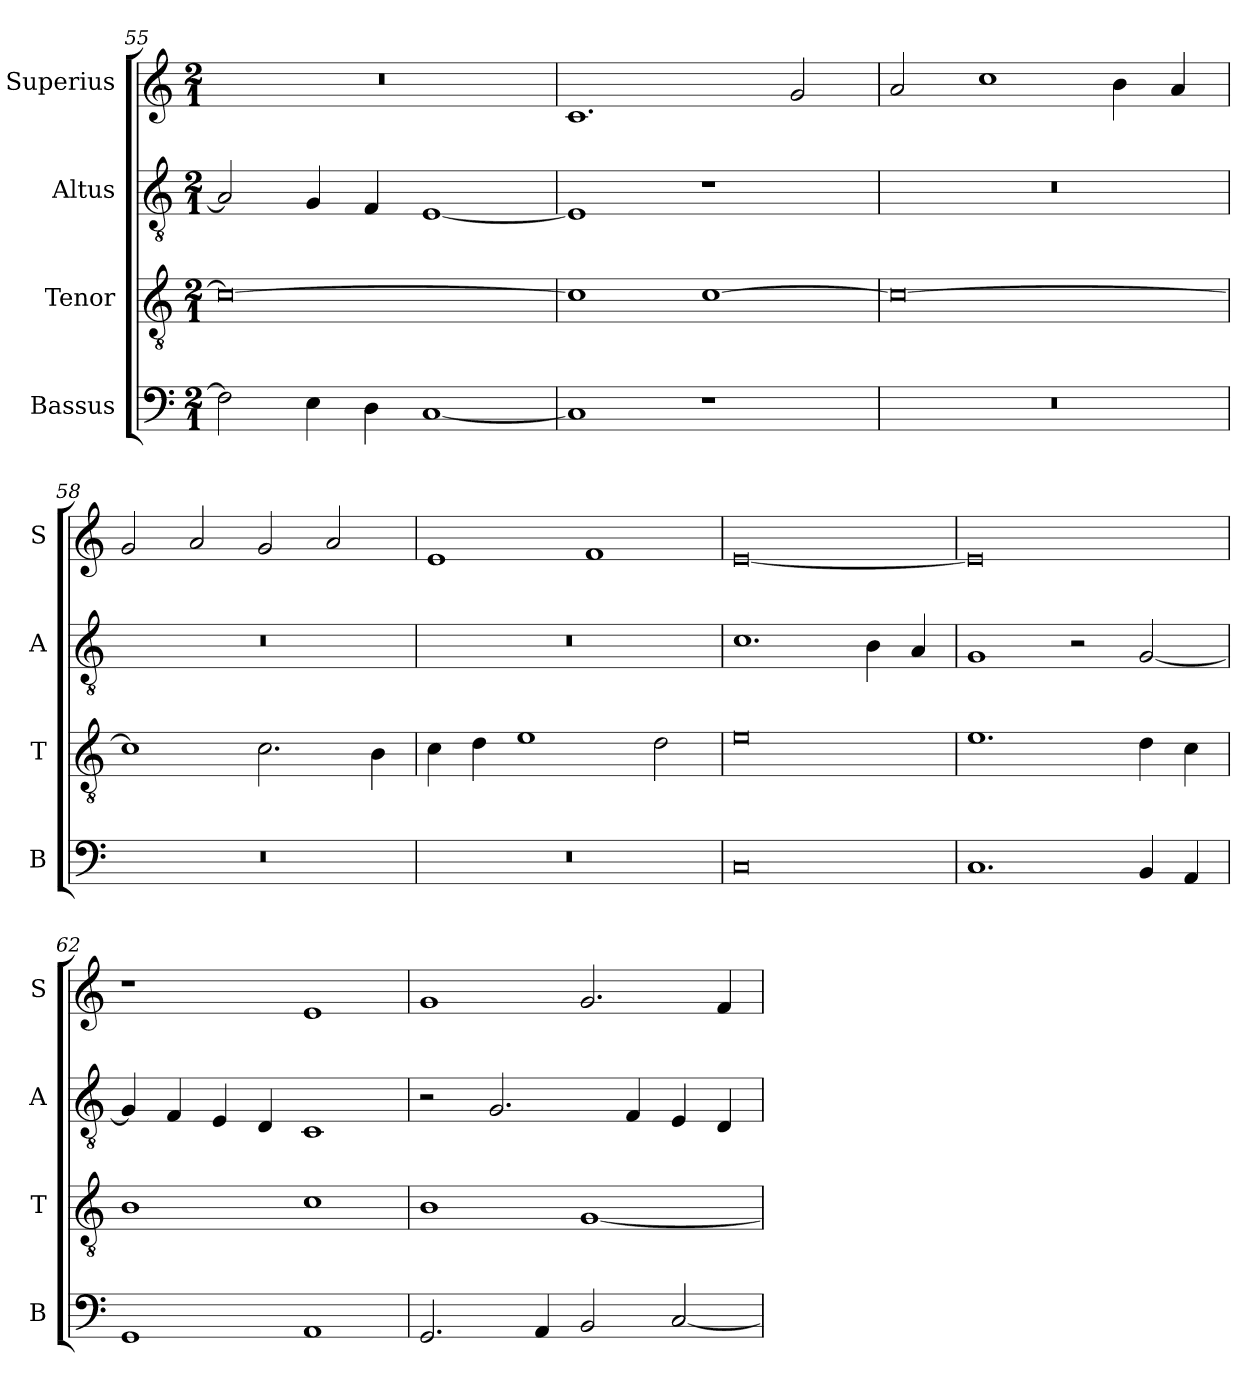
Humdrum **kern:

**kern	**kern	**kern	**kern
*part4	*part3	*part2	*part1
*staff4	*staff3	*staff2	*staff1
*I"Bassus	*I"Tenor	*I"Altus	*I"Superius
*I'B	*I'T	*I'A	*I'S
*clefF4	*clefGv2	*clefGv2	*clefG2
*k[]	*k[]	*k[]	*k[]
*M2/1	*M2/1	*M2/1	*M2/1
=55	=55	=55	=55
2F\]	0c\_	2A/]	0r
4E\	.	4G/	.
4D\	.	4F/	.
[1C/	.	[1E/	.
=56	=56	=56	=56
1C/]	1c\]	1E/]	1.c/
1r	[1c\	1r	.
.	.	.	2g/
=57	=57	=57	=57
0r	0c\_	0r	2a/
.	.	.	1cc\
.	.	.	4b\
.	.	.	4a/
=58	=58	=58	=58
0r	1c\]	0r	2g/
.	.	.	2a/
.	2.c\	.	2g/
.	.	.	2a/
.	4B\	.	.
=59	=59	=59	=59
0r	4c\	0r	1e/
.	4d\	.	.
.	1e\	.	.
.	.	.	1f/
.	2d\	.	.
=60	=60	=60	=60
0C/	0e\	1.c\	[0e/
.	.	4B\	.
.	.	4A/	.
=61	=61	=61	=61
1.C/	1.e\	1G/	0e/]
.	.	2r	.
4BB/	4d\	[2G/	.
4AA/	4c\	.	.
=62	=62	=62	=62
1GG/	1B\	4G/]	1r
.	.	4F/	.
.	.	4E/	.
.	.	4D/	.
1AA/	1c\	1C/	1e/
=63	=63	=63	=63
2.GG/	1B\	2r	1g/
.	.	2.G/	.
4AA/	.	.	.
2BB/	[1G/	.	2.g/
.	.	4F/	.
[2C/	.	4E/	.
.	.	4D/	4f/
=	=	=	=
*-	*-	*-	*-
